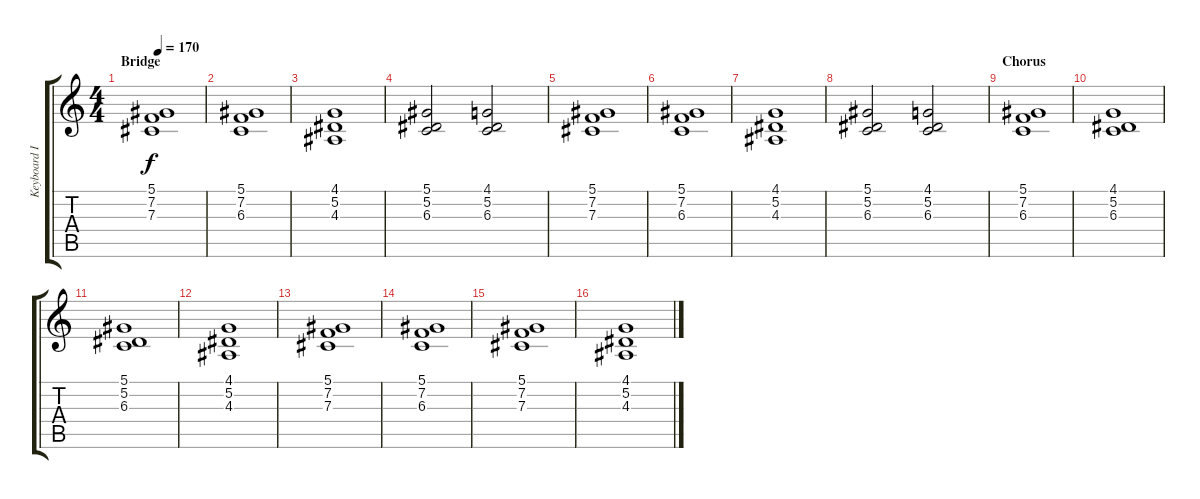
\track ("Keyboard III" "Keyboard I") {instrument pad2warm}
\staff {score tabs}
\tuning (Eb4 Bb3 Gb3 Db3 Ab2 Eb2) {hide}
\ts (4 4)
\section ("" "Bridge")
\tempo 170
\clef g2
\ks c
(5.1 7.2 7.3).1{dy f} |
(5.1 7.2 6.3).1 |
(4.1 5.2 4.3).1 |
(5.1 5.2 6.3).2 (4.1 5.2 6.3).2 |
(5.1 7.2 7.3).1 |
(5.1 7.2 6.3).1 |
(4.1 5.2 4.3).1 |
(5.1 5.2 6.3).2 (4.1 5.2 6.3).2 |
\section ("" "Chorus")
(5.1 7.2 6.3).1 |
(4.1 5.2 6.3).1 |
(5.1 5.2 6.3).1 |
(4.1 5.2 4.3).1 |
(5.1 7.2 7.3).1 |
(5.1 7.2 6.3).1 |
(5.1 7.2 7.3).1 |
(4.1 5.2 4.3).1
